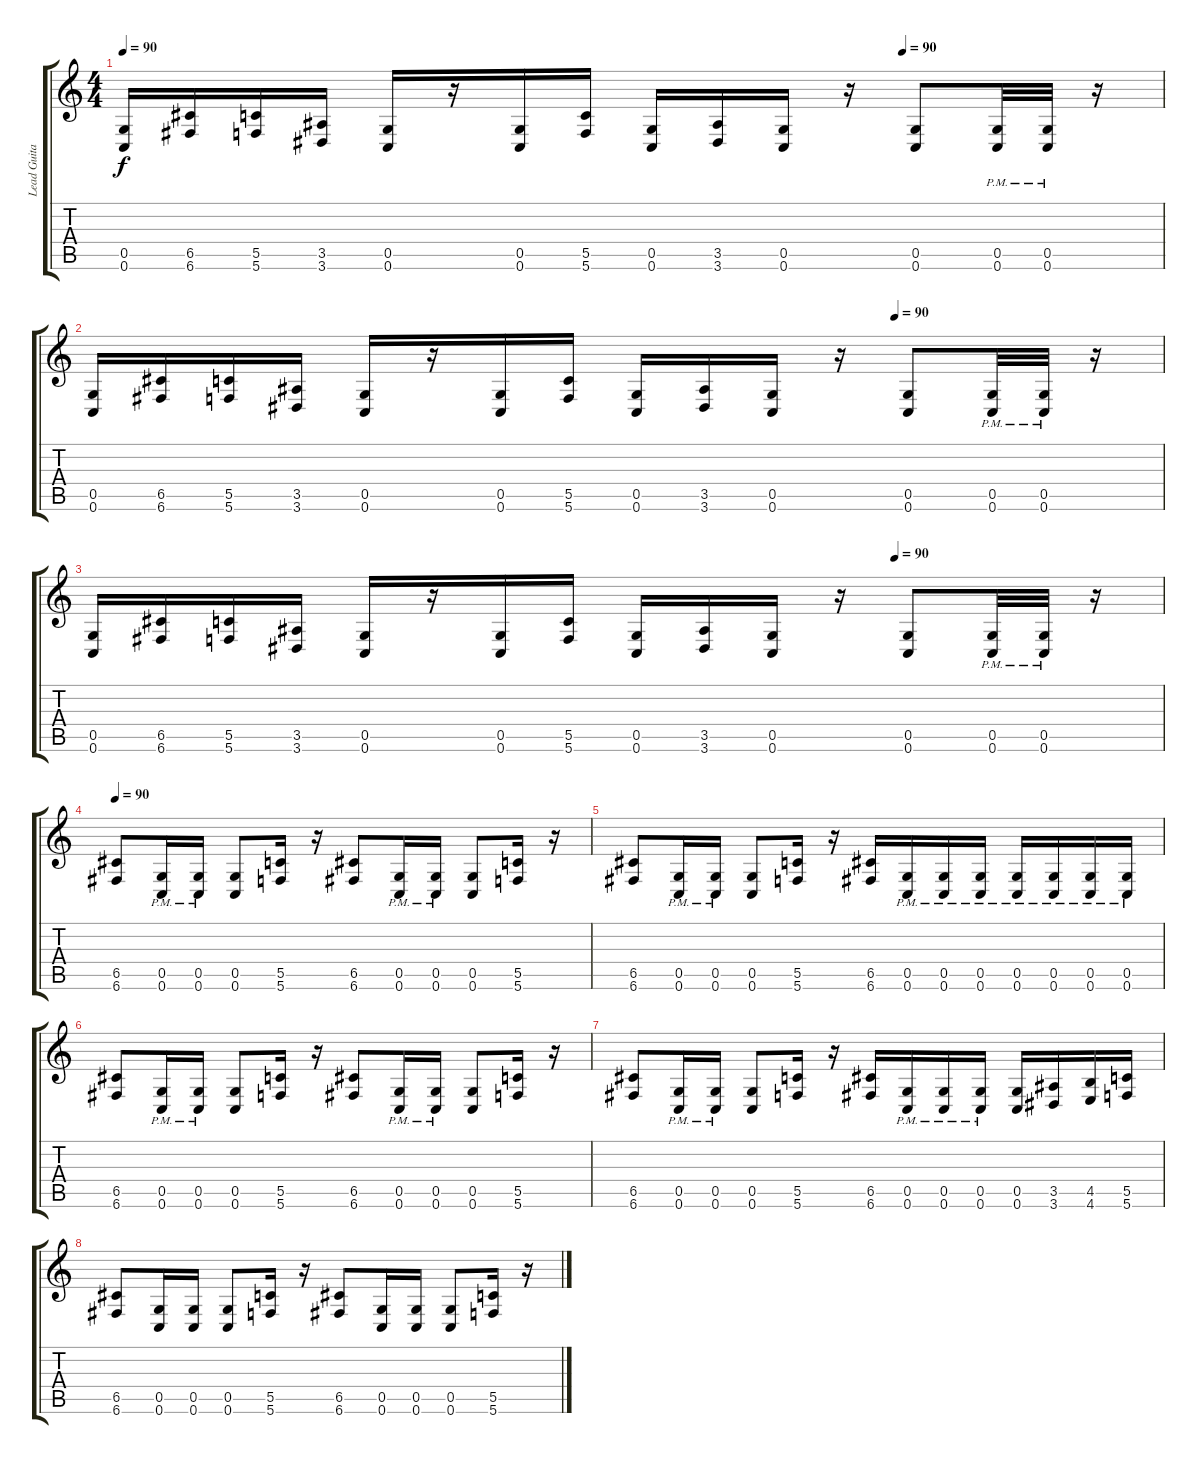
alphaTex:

\track ("Lead Guitar" "Lead Guita") {instrument distortionguitar}
\staff {score tabs}
\tuning (D4 A3 F3 C3 G2 C2) {hide}
\ts (4 4)
\tempo 90
\tempo (90 0.75)
\clef g2
\ks c
(0.5 0.6).16{dy f} (6.5 6.6).16 (5.5 5.6).16 (3.5 3.6).16 (0.5 0.6).16 r.16 (0.5 0.6).16 (5.5 5.6).16 (0.5 0.6).16 (3.5 3.6).16 (0.5 0.6).16 r.16 (0.5 0.6).8 (0.5{pm} 0.6{pm}).32 (0.5{pm} 0.6{pm}).32 r.16 |
\tempo (90 0.75)
(0.5 0.6).16 (6.5 6.6).16 (5.5 5.6).16 (3.5 3.6).16 (0.5 0.6).16 r.16 (0.5 0.6).16 (5.5 5.6).16 (0.5 0.6).16 (3.5 3.6).16 (0.5 0.6).16 r.16 (0.5 0.6).8 (0.5{pm} 0.6{pm}).32 (0.5{pm} 0.6{pm}).32 r.16 |
\tempo (90 0.75)
(0.5 0.6).16 (6.5 6.6).16 (5.5 5.6).16 (3.5 3.6).16 (0.5 0.6).16 r.16 (0.5 0.6).16 (5.5 5.6).16 (0.5 0.6).16 (3.5 3.6).16 (0.5 0.6).16 r.16 (0.5 0.6).8 (0.5{pm} 0.6{pm}).32 (0.5{pm} 0.6{pm}).32 r.16 |
\tempo 90
(6.5 6.6).8 (0.5 0.6{pm}).16 (0.5 0.6{pm}).16 (0.5 0.6).8 (5.5 5.6).16 r.16 (6.5 6.6).8 (0.5 0.6{pm}).16 (0.5 0.6{pm}).16 (0.5 0.6).8 (5.5 5.6).16 r.16 |
(6.5 6.6).8 (0.5{pm} 0.6).16 (0.5{pm} 0.6).16 (0.5 0.6).8 (5.5 5.6).16 r.16 (6.5 6.6).16 (0.5{pm} 0.6{pm}).16 (0.5{pm} 0.6{pm}).16 (0.5{pm} 0.6{pm}).16 (0.5{pm} 0.6{pm}).16 (0.5{pm} 0.6{pm}).16 (0.5{pm} 0.6{pm}).16 (0.5{pm} 0.6{pm}).16 |
(6.5 6.6).8 (0.5{pm} 0.6{pm}).16 (0.5{pm} 0.6{pm}).16 (0.5 0.6).8 (5.5 5.6).16 r.16 (6.5 6.6).8 (0.5{pm} 0.6{pm}).16 (0.5{pm} 0.6{pm}).16 (0.5 0.6).8 (5.5 5.6).16 r.16 |
(6.5 6.6).8 (0.5{pm} 0.6{pm}).16 (0.5{pm} 0.6{pm}).16 (0.5 0.6).8 (5.5 5.6).16 r.16 (6.5 6.6).16 (0.5{pm} 0.6{pm}).16 (0.5{pm} 0.6{pm}).16 (0.5{pm} 0.6{pm}).16 (0.5 0.6).16 (3.5 3.6).16 (4.5 4.6).16 (5.5 5.6).16 |
(6.5 6.6).8 (0.5 0.6).16 (0.5 0.6).16 (0.5 0.6).8 (5.5 5.6).16 r.16 (6.5 6.6).8 (0.5 0.6).16 (0.5 0.6).16 (0.5 0.6).8 (5.5 5.6).16 r.16
